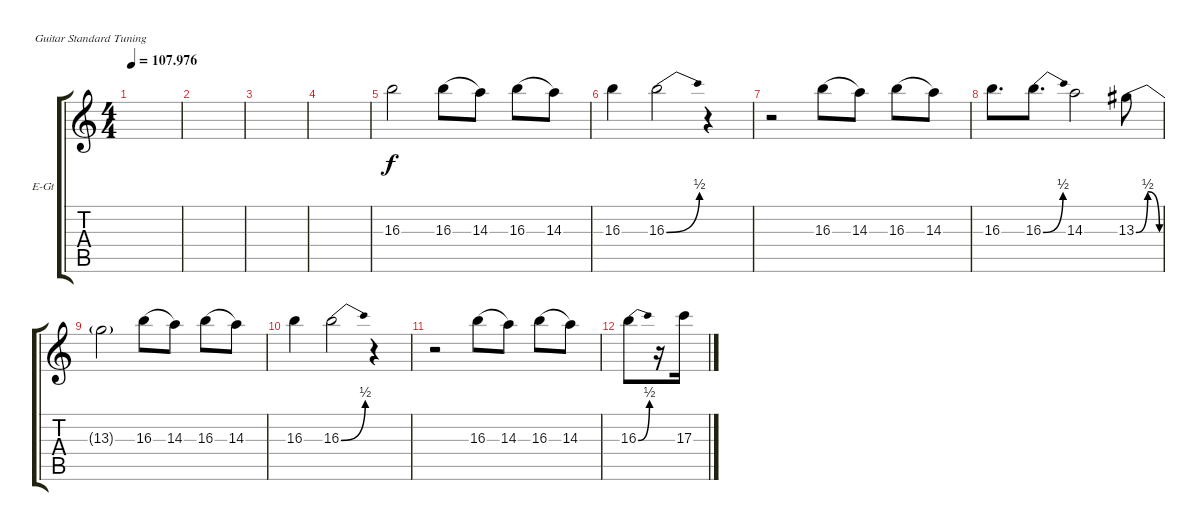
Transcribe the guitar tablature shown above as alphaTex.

\defaultSystemsLayout 4
\bracketExtendMode groupsimilarinstruments
\firstSystemTrackNameOrientation horizontal
\otherSystemsTrackNameOrientation horizontal
\track ("Electric Guitar" "E-Gt") {instrument distortionguitar}
\staff {score tabs}
\tuning (E4 B3 G3 D3 A2 E2)
\ts (4 4)
\tempo
107.976
\accidentals auto
\clef g2
\ottava regular
\simile none
\ks c
|
|
|
|
16.3.2 16.3.8{legatoorigin} 14.3.8 16.3.8{legatoorigin} 14.3.8 |
16.3.4 16.3{be (bend 0 0 15 2)}.2 r.4 |
r.2 16.3.8{legatoorigin} 14.3.8 16.3.8{legatoorigin} 14.3.8 |
16.3.8{d} 16.3{be (bend 0 0 10.799999999999999 2)}.8{d} 14.3.2 13.3{be (bendrelease 0 0 5.3999999999999995 2 12 2 17.4 0)}.8 |
13.3{t}.2 16.3.8{legatoorigin} 14.3.8 16.3.8{legatoorigin} 14.3.8 |
16.3.4 16.3{be (bend 0 0 15 2)}.2 r.4 |
r.2 16.3.8{legatoorigin} 14.3.8 16.3.8{legatoorigin} 14.3.8 |
16.3{be (bend 0 0 13.799999999999999 2)}.8 r.16 17.3.16
